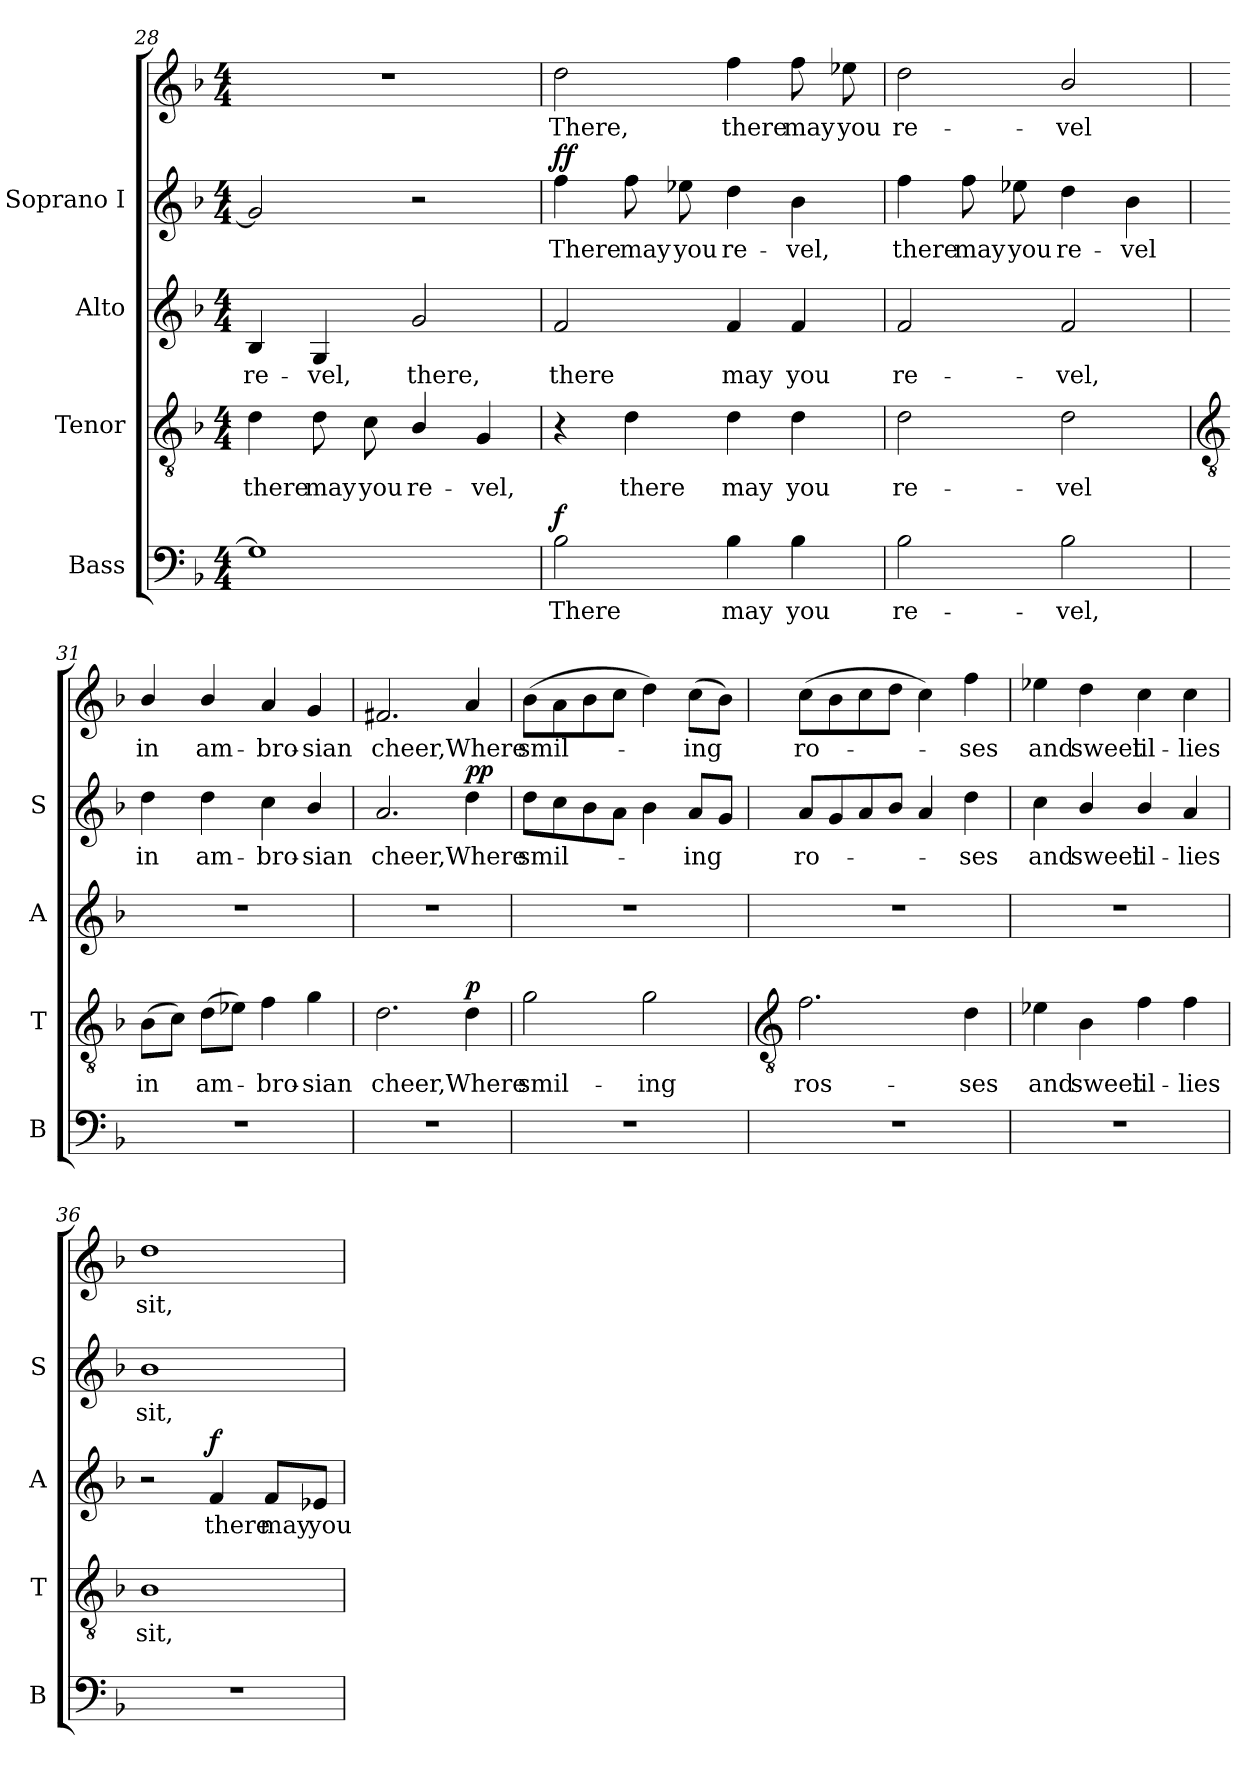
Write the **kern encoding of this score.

**kern	**text	**dynam	**kern	**text	**dynam	**kern	**text	**dynam	**kern	**text	**kern	**text	**dynam
*part4	*part4	*part4	*part3	*part3	*part3	*part2	*part2	*part2	*part1	*part1	*part1	*part1	*part1
*staff5	*staff5	*staff5	*staff4	*staff4	*staff4	*staff3	*staff3	*staff3	*staff2	*staff2	*staff1	*staff1	*staff1/2
*I"Bass	*	*	*I"Tenor	*	*	*I"Alto	*	*	*I"Soprano I	*	*	*	*
*I'B	*	*	*I'T	*	*	*I'A	*	*	*I'S	*	*	*	*
*clefF4	*	*	*clefGv2	*	*	*clefG2	*	*	*clefG2	*	*clefG2	*	*
*k[b-]	*	*	*k[b-]	*	*	*k[b-]	*	*	*k[b-]	*	*k[b-]	*	*
*F:	*	*	*F:	*	*	*F:	*	*	*F:	*	*F:	*	*
*M4/4	*	*	*M4/4	*	*	*M4/4	*	*	*M4/4	*	*M4/4	*	*
=28	=28	=28	=28	=28	=28	=28	=28	=28	=28	=28	=28	=28	=28
!	!	!	!	!LO:LY:b	!	!	!LO:LY:b	!	!	!	!	!	!
1G]	.	.	4d\	there	.	4B-/	re-	.	2g/]	.	1r	.	.
!	!	!	!	!LO:LY:b	!	!	!LO:LY:b	!	!	!	!	!	!
.	.	.	8d\	may	.	4G/	-vel,	.	.	.	.	.	.
!	!	!	!	!LO:LY:b	!	!	!	!	!	!	!	!	!
.	.	.	8c\	you	.	.	.	.	.	.	.	.	.
!	!	!	!	!LO:LY:b	!	!	!LO:LY:b	!	!	!	!	!	!
.	.	.	4B-/	re-	.	2g/	there,	.	2r	.	.	.	.
!	!	!	!	!LO:LY:b	!	!	!	!	!	!	!	!	!
.	.	.	4G/	-vel,	.	.	.	.	.	.	.	.	.
=29	=29	=29	=29	=29	=29	=29	=29	=29	=29	=29	=29	=29	=29
!	!LO:LY:b	!LO:DY:a	!	!	!	!	!LO:LY:b	!	!	!LO:LY:b	!	!LO:LY:b	!LO:DY:a=2
!	!	!	!	!	!	!	!	!	!	!	!	!	!LO:DY:n=1:a
2B-\	There	f	4r	.	.	2f/	there	.	4ff\	There	2dd\	There,	f f
!	!	!	!	!LO:LY:b	!	!	!	!	!	!LO:LY:b	!	!	!
.	.	.	4d\	there	.	.	.	.	8ff\	may	.	.	.
!	!	!	!	!	!	!	!	!	!	!LO:LY:b	!	!	!
.	.	.	.	.	.	.	.	.	8ee-X\	you	.	.	.
!	!LO:LY:b	!	!	!LO:LY:b	!	!	!LO:LY:b	!	!	!LO:LY:b	!	!LO:LY:b	!
4B-\	may	.	4d\	may	.	4f/	may	.	4dd\	re-	4ff\	there	.
!	!LO:LY:b	!	!	!LO:LY:b	!	!	!LO:LY:b	!	!	!LO:LY:b	!	!LO:LY:b	!
4B-\	you	.	4d\	you	.	4f/	you	.	4b-\	-vel,	8ff\	may	.
!	!	!	!	!	!	!	!	!	!	!	!	!LO:LY:b	!
.	.	.	.	.	.	.	.	.	.	.	8ee-X\	you	.
=30	=30	=30	=30	=30	=30	=30	=30	=30	=30	=30	=30	=30	=30
!	!LO:LY:b	!	!	!LO:LY:b	!	!	!LO:LY:b	!	!	!LO:LY:b	!	!LO:LY:b	!
2B-\	re-	.	2d\	re-	.	2f/	re-	.	4ff\	there	2dd\	re-	.
!	!	!	!	!	!	!	!	!	!	!LO:LY:b	!	!	!
.	.	.	.	.	.	.	.	.	8ff\	may	.	.	.
!	!	!	!	!	!	!	!	!	!	!LO:LY:b	!	!	!
.	.	.	.	.	.	.	.	.	8ee-X\	you	.	.	.
!	!LO:LY:b	!	!	!LO:LY:b	!	!	!LO:LY:b	!	!	!LO:LY:b	!	!LO:LY:b	!
2B-\	-vel,	.	2d\	-vel	.	2f/	-vel,	.	4dd\	re-	2b-/	-vel	.
!	!	!	!	!	!	!	!	!	!	!LO:LY:b	!	!	!
.	.	.	.	.	.	.	.	.	4b-\	-vel	.	.	.
!!LO:LB:g=z
=31	=31	=31	=31	=31	=31	=31	=31	=31	=31	=31	=31	=31	=31
*	*	*	*clefGv2	*	*	*	*	*	*	*	*	*	*
!	!	!	!	!LO:LY:b	!	!	!	!	!	!LO:LY:b	!	!LO:LY:b	!
1r	.	.	(>8B-\L	in	.	1r	.	.	4dd\	in	4b-/	in	.
.	.	.	8c\J)	.	.	.	.	.	.	.	.	.	.
!	!	!	!	!LO:LY:b	!	!	!	!	!	!LO:LY:b	!	!LO:LY:b	!
.	.	.	(>8d\L	am-	.	.	.	.	4dd\	am-	4b-/	am-	.
.	.	.	8e-X\J)	.	.	.	.	.	.	.	.	.	.
!	!	!	!	!LO:LY:b	!	!	!	!	!	!LO:LY:b	!	!LO:LY:b	!
.	.	.	4f\	bro-	.	.	.	.	4cc\	-bro-	4a/	-bro-	.
!	!	!	!	!LO:LY:b	!	!	!	!	!	!LO:LY:b	!	!LO:LY:b	!
.	.	.	4g\	-sian	.	.	.	.	4b-/	-sian	4g/	-sian	.
=32	=32	=32	=32	=32	=32	=32	=32	=32	=32	=32	=32	=32	=32
!	!	!	!	!LO:LY:b	!	!	!	!	!	!LO:LY:b	!	!LO:LY:b	!
1r	.	.	2.d\	cheer,	.	1r	.	.	2.a/	cheer,	2.f#X/	cheer,	.
!	!	!	!	!LO:LY:b	!LO:DY:a	!	!	!	!	!LO:LY:b	!	!LO:LY:b	!LO:DY:a=2
!	!	!	!	!	!	!	!	!	!	!	!	!	!LO:DY:n=1:a
.	.	.	4d\	Where	p	.	.	.	4dd\	Where	4a/	Where	p p
=33	=33	=33	=33	=33	=33	=33	=33	=33	=33	=33	=33	=33	=33
!	!	!	!	!LO:LY:b	!	!	!	!	!	!LO:LY:b	!	!LO:LY:b	!
1r	.	.	2g\	smil-	.	1r	.	.	8dd\L	smil-	(>8b-\L	smil-	.
.	.	.	.	.	.	.	.	.	8cc\	.	8a\	.	.
.	.	.	.	.	.	.	.	.	8b-\	.	8b-\	.	.
.	.	.	.	.	.	.	.	.	8a\J	.	8cc\J	.	.
!	!	!	!	!LO:LY:b	!	!	!	!	!	!	!	!	!
.	.	.	2g\	-ing	.	.	.	.	4b-\	.	4dd\)	.	.
!	!	!	!	!	!	!	!	!	!	!LO:LY:b	!	!LO:LY:b	!
.	.	.	.	.	.	.	.	.	8a/L	ing	(>8cc\L	ing	.
.	.	.	.	.	.	.	.	.	8g/J	.	8b-\J)	.	.
!!LO:PB:g=z
=34	=34	=34	=34	=34	=34	=34	=34	=34	=34	=34	=34	=34	=34
*	*	*	*clefGv2	*	*	*	*	*	*	*	*	*	*
!	!	!	!	!LO:LY:b	!	!	!	!	!	!LO:LY:b	!	!LO:LY:b	!
1r	.	.	2.f\	ros-	.	1r	.	.	8a/L	ro-	(>8cc\L	ro-	.
.	.	.	.	.	.	.	.	.	8g/	.	8b-\	.	.
.	.	.	.	.	.	.	.	.	8a/	.	8cc\	.	.
.	.	.	.	.	.	.	.	.	8b-/J	.	8dd\J	.	.
.	.	.	.	.	.	.	.	.	4a/	.	4cc\)	.	.
!	!	!	!	!LO:LY:b	!	!	!	!	!	!LO:LY:b	!	!LO:LY:b	!
.	.	.	4d\	-ses	.	.	.	.	4dd\	ses	4ff\	ses	.
=35	=35	=35	=35	=35	=35	=35	=35	=35	=35	=35	=35	=35	=35
!	!	!	!	!LO:LY:b	!	!	!	!	!	!LO:LY:b	!	!LO:LY:b	!
1r	.	.	4e-X\	and	.	1r	.	.	4cc\	and	4ee-X\	and	.
!	!	!	!	!LO:LY:b	!	!	!	!	!	!LO:LY:b	!	!LO:LY:b	!
.	.	.	4B-\	sweet	.	.	.	.	4b-/	sweet	4dd\	sweet	.
!	!	!	!	!LO:LY:b	!	!	!	!	!	!LO:LY:b	!	!LO:LY:b	!
.	.	.	4f\	lil-	.	.	.	.	4b-/	lil-	4cc\	lil-	.
!	!	!	!	!LO:LY:b	!	!	!	!	!	!LO:LY:b	!	!LO:LY:b	!
.	.	.	4f\	-lies	.	.	.	.	4a/	-lies	4cc\	-lies	.
=36	=36	=36	=36	=36	=36	=36	=36	=36	=36	=36	=36	=36	=36
!	!	!	!	!LO:LY:b	!	!	!	!	!	!LO:LY:b	!	!LO:LY:b	!
1r	.	.	1B-	sit,	.	2r	.	.	1b-	sit,	1dd	sit,	.
!	!	!	!	!	!	!	!LO:LY:b	!LO:DY:a	!	!	!	!	!
.	.	.	.	.	.	4f/	there	f	.	.	.	.	.
!	!	!	!	!	!	!	!LO:LY:b	!	!	!	!	!	!
.	.	.	.	.	.	8f/L	may	.	.	.	.	.	.
!	!	!	!	!	!	!	!LO:LY:b	!	!	!	!	!	!
.	.	.	.	.	.	8e-X/J	you	.	.	.	.	.	.
=	=	=	=	=	=	=	=	=	=	=	=	=	=
*-	*-	*-	*-	*-	*-	*-	*-	*-	*-	*-	*-	*-	*-
